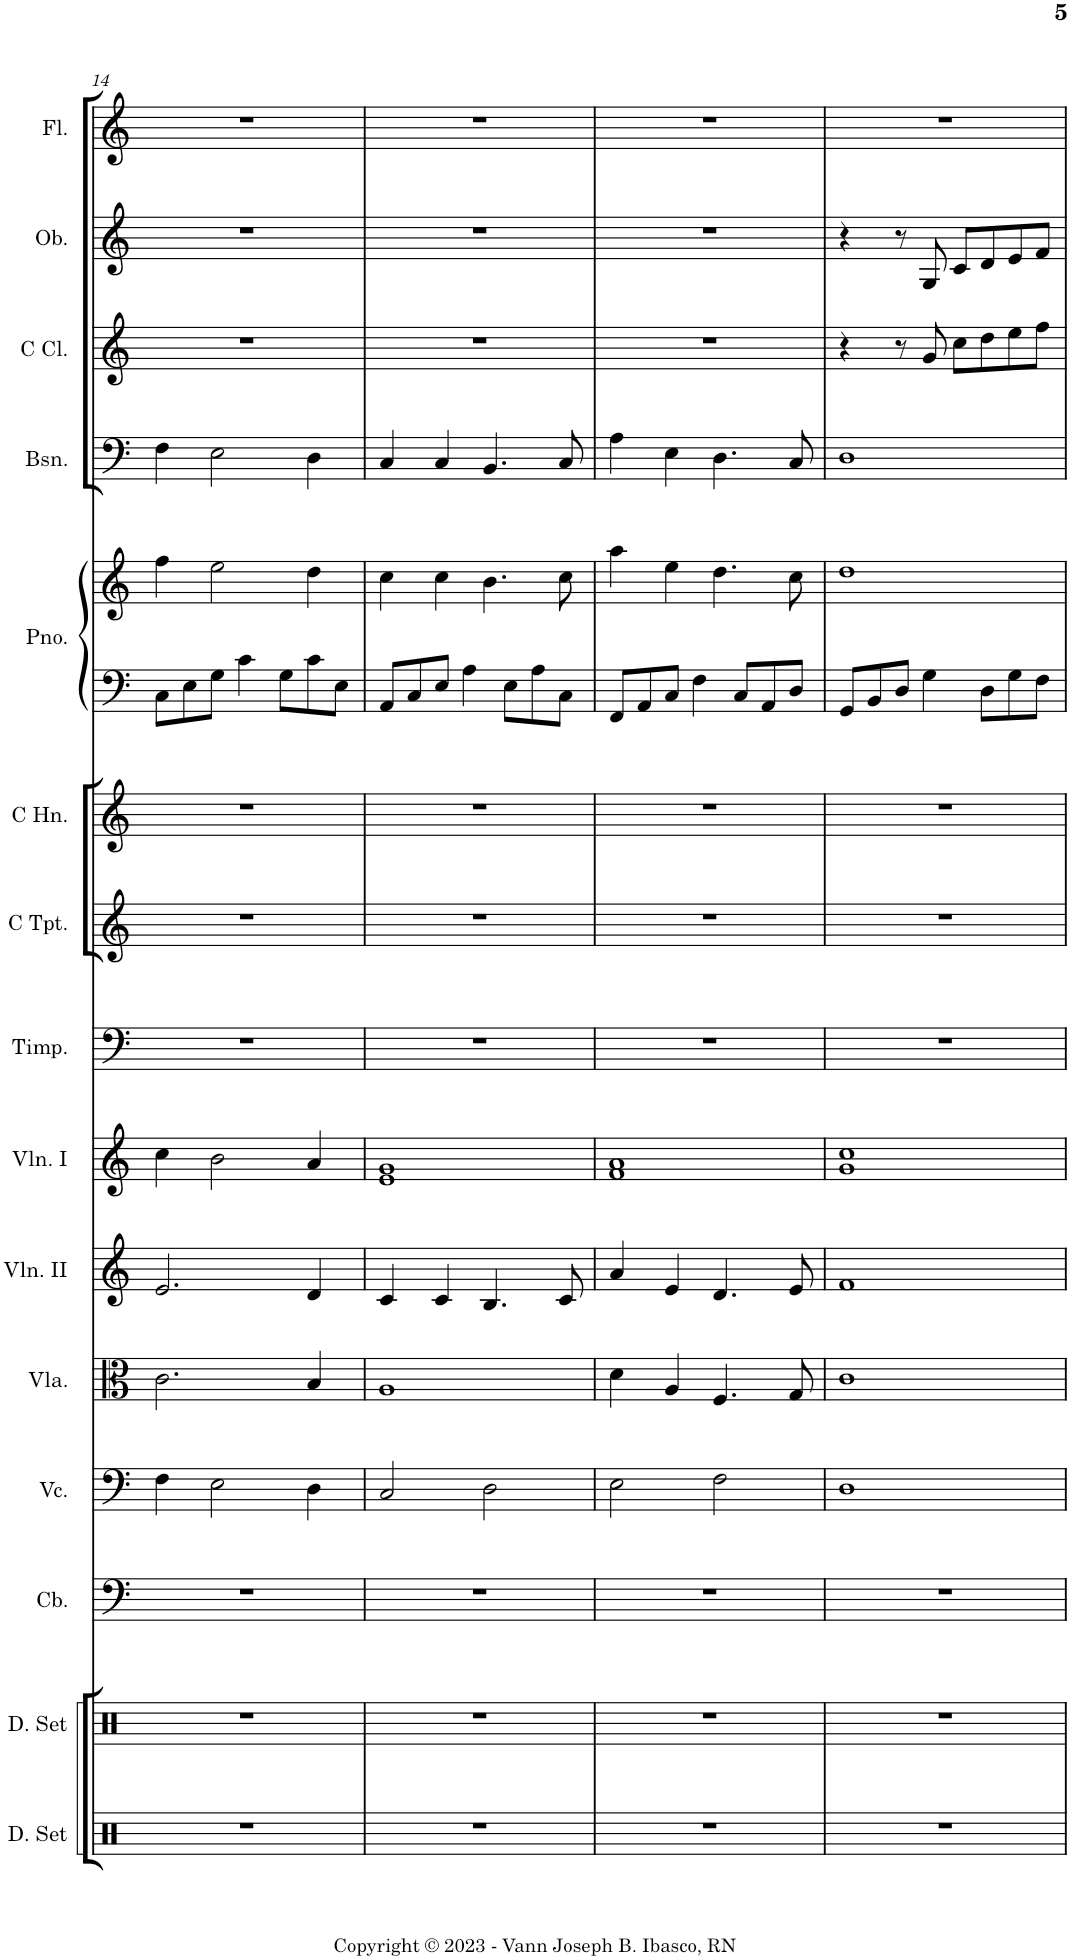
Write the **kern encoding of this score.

**kern	**kern	**kern	**kern	**kern	**kern	**kern	**kern	**kern	**kern	**kern	**kern	**kern	**kern	**kern	**kern
*part15	*part14	*part13	*part12	*part11	*part10	*part9	*part8	*part7	*part6	*part5	*part5	*part4	*part3	*part2	*part1
*staff16	*staff15	*staff14	*staff13	*staff12	*staff11	*staff10	*staff9	*staff8	*staff7	*staff6	*staff5	*staff4	*staff3	*staff2	*staff1
*I"Drumset	*I"Drumset	*I"Contrabasses	*I"Violoncellos	*I"Violas	*I"Violins II	*I"Violins I	*I"Timpani	*I"C Trumpet	*I"Horn in C	*I"Grand Piano	*	*I"Bassoons	*I"C Clarinet	*I"Oboes	*I"Flutes
*I'D. Set	*I'D. Set	*I'Cb.	*I'Vc.	*I'Vla.	*I'Vln. II	*I'Vln. I	*I'Timp.	*I'C Tpt.	*	*I'Pno.	*	*I'Bsn.	*I'C Cl.	*I'Ob.	*I'Fl.
!!LO:PB:g=z
*clefX	*clefX	*clefF4	*clefF4	*clefC3	*clefG2	*clefG2	*clefF4	*clefG2	*clefG2	*clefF4	*clefG2	*clefF4	*clefG2	*clefG2	*clefG2
*	*	*Trd7c12	*	*	*	*	*	*	*Trd7c12	*	*	*	*Trd1c2	*	*
*k[]	*k[]	*k[]	*k[]	*k[]	*k[]	*k[]	*k[]	*k[]	*k[]	*k[]	*k[]	*k[]	*k[]	*k[]	*k[]
*M4/4	*M4/4	*M4/4	*M4/4	*M4/4	*M4/4	*M4/4	*M4/4	*M4/4	*M4/4	*M4/4	*M4/4	*M4/4	*M4/4	*M4/4	*M4/4
=14	=14	=14	=14	=14	=14	=14	=14	=14	=14	=14	=14	=14	=14	=14	=14
1r	1r	1r	4F\	2.c\	2.e/	4cc\	1r	1r	1r	8C\L	4ff\	4F\	1r	1r	1r
.	.	.	.	.	.	.	.	.	.	8E\	.	.	.	.	.
.	.	.	2E\	.	.	2b\	.	.	.	8G\J	2ee\	2E\	.	.	.
.	.	.	.	.	.	.	.	.	.	4c\	.	.	.	.	.
.	.	.	.	.	.	.	.	.	.	8G\L	.	.	.	.	.
.	.	.	4D\	4B/	4d/	4a/	.	.	.	8c\	4dd\	4D\	.	.	.
.	.	.	.	.	.	.	.	.	.	8E\J	.	.	.	.	.
=15	=15	=15	=15	=15	=15	=15	=15	=15	=15	=15	=15	=15	=15	=15	=15
1r	1r	1r	2C/	1A	4c/	1e 1g	1r	1r	1r	8AA/L	4cc\	4C/	1r	1r	1r
.	.	.	.	.	.	.	.	.	.	8C/	.	.	.	.	.
.	.	.	.	.	4c/	.	.	.	.	8E/J	4cc\	4C/	.	.	.
.	.	.	.	.	.	.	.	.	.	4A\	.	.	.	.	.
.	.	.	2D\	.	4.B/	.	.	.	.	.	4.b\	4.BB/	.	.	.
.	.	.	.	.	.	.	.	.	.	8E\L	.	.	.	.	.
.	.	.	.	.	.	.	.	.	.	8A\	.	.	.	.	.
.	.	.	.	.	8c/	.	.	.	.	8C\J	8cc\	8C/	.	.	.
=16	=16	=16	=16	=16	=16	=16	=16	=16	=16	=16	=16	=16	=16	=16	=16
1r	1r	1r	2E\	4d\	4a/	1f 1a	1r	1r	1r	8FF/L	4aa\	4A\	1r	1r	1r
.	.	.	.	.	.	.	.	.	.	8AA/	.	.	.	.	.
.	.	.	.	4A/	4e/	.	.	.	.	8C/J	4ee\	4E\	.	.	.
.	.	.	.	.	.	.	.	.	.	4F\	.	.	.	.	.
.	.	.	2F\	4.F/	4.d/	.	.	.	.	.	4.dd\	4.D\	.	.	.
.	.	.	.	.	.	.	.	.	.	8C/L	.	.	.	.	.
.	.	.	.	.	.	.	.	.	.	8AA/	.	.	.	.	.
.	.	.	.	8G/	8e/	.	.	.	.	8D/J	8cc\	8C/	.	.	.
=17	=17	=17	=17	=17	=17	=17	=17	=17	=17	=17	=17	=17	=17	=17	=17
1r	1r	1r	1D	1c	1f	1g 1cc	1r	1r	1r	8GG/L	1dd	1D	4r	4r	1r
.	.	.	.	.	.	.	.	.	.	8BB/	.	.	.	.	.
.	.	.	.	.	.	.	.	.	.	8D/J	.	.	8r	8r	.
.	.	.	.	.	.	.	.	.	.	4G\	.	.	8g/	8G/	.
.	.	.	.	.	.	.	.	.	.	.	.	.	8cc\L	8c/L	.
.	.	.	.	.	.	.	.	.	.	8D\L	.	.	8dd\	8d/	.
.	.	.	.	.	.	.	.	.	.	8G\	.	.	8ee\	8e/	.
.	.	.	.	.	.	.	.	.	.	8F\J	.	.	8ff\J	8f/J	.
=	=	=	=	=	=	=	=	=	=	=	=	=	=	=	=
*-	*-	*-	*-	*-	*-	*-	*-	*-	*-	*-	*-	*-	*-	*-	*-
